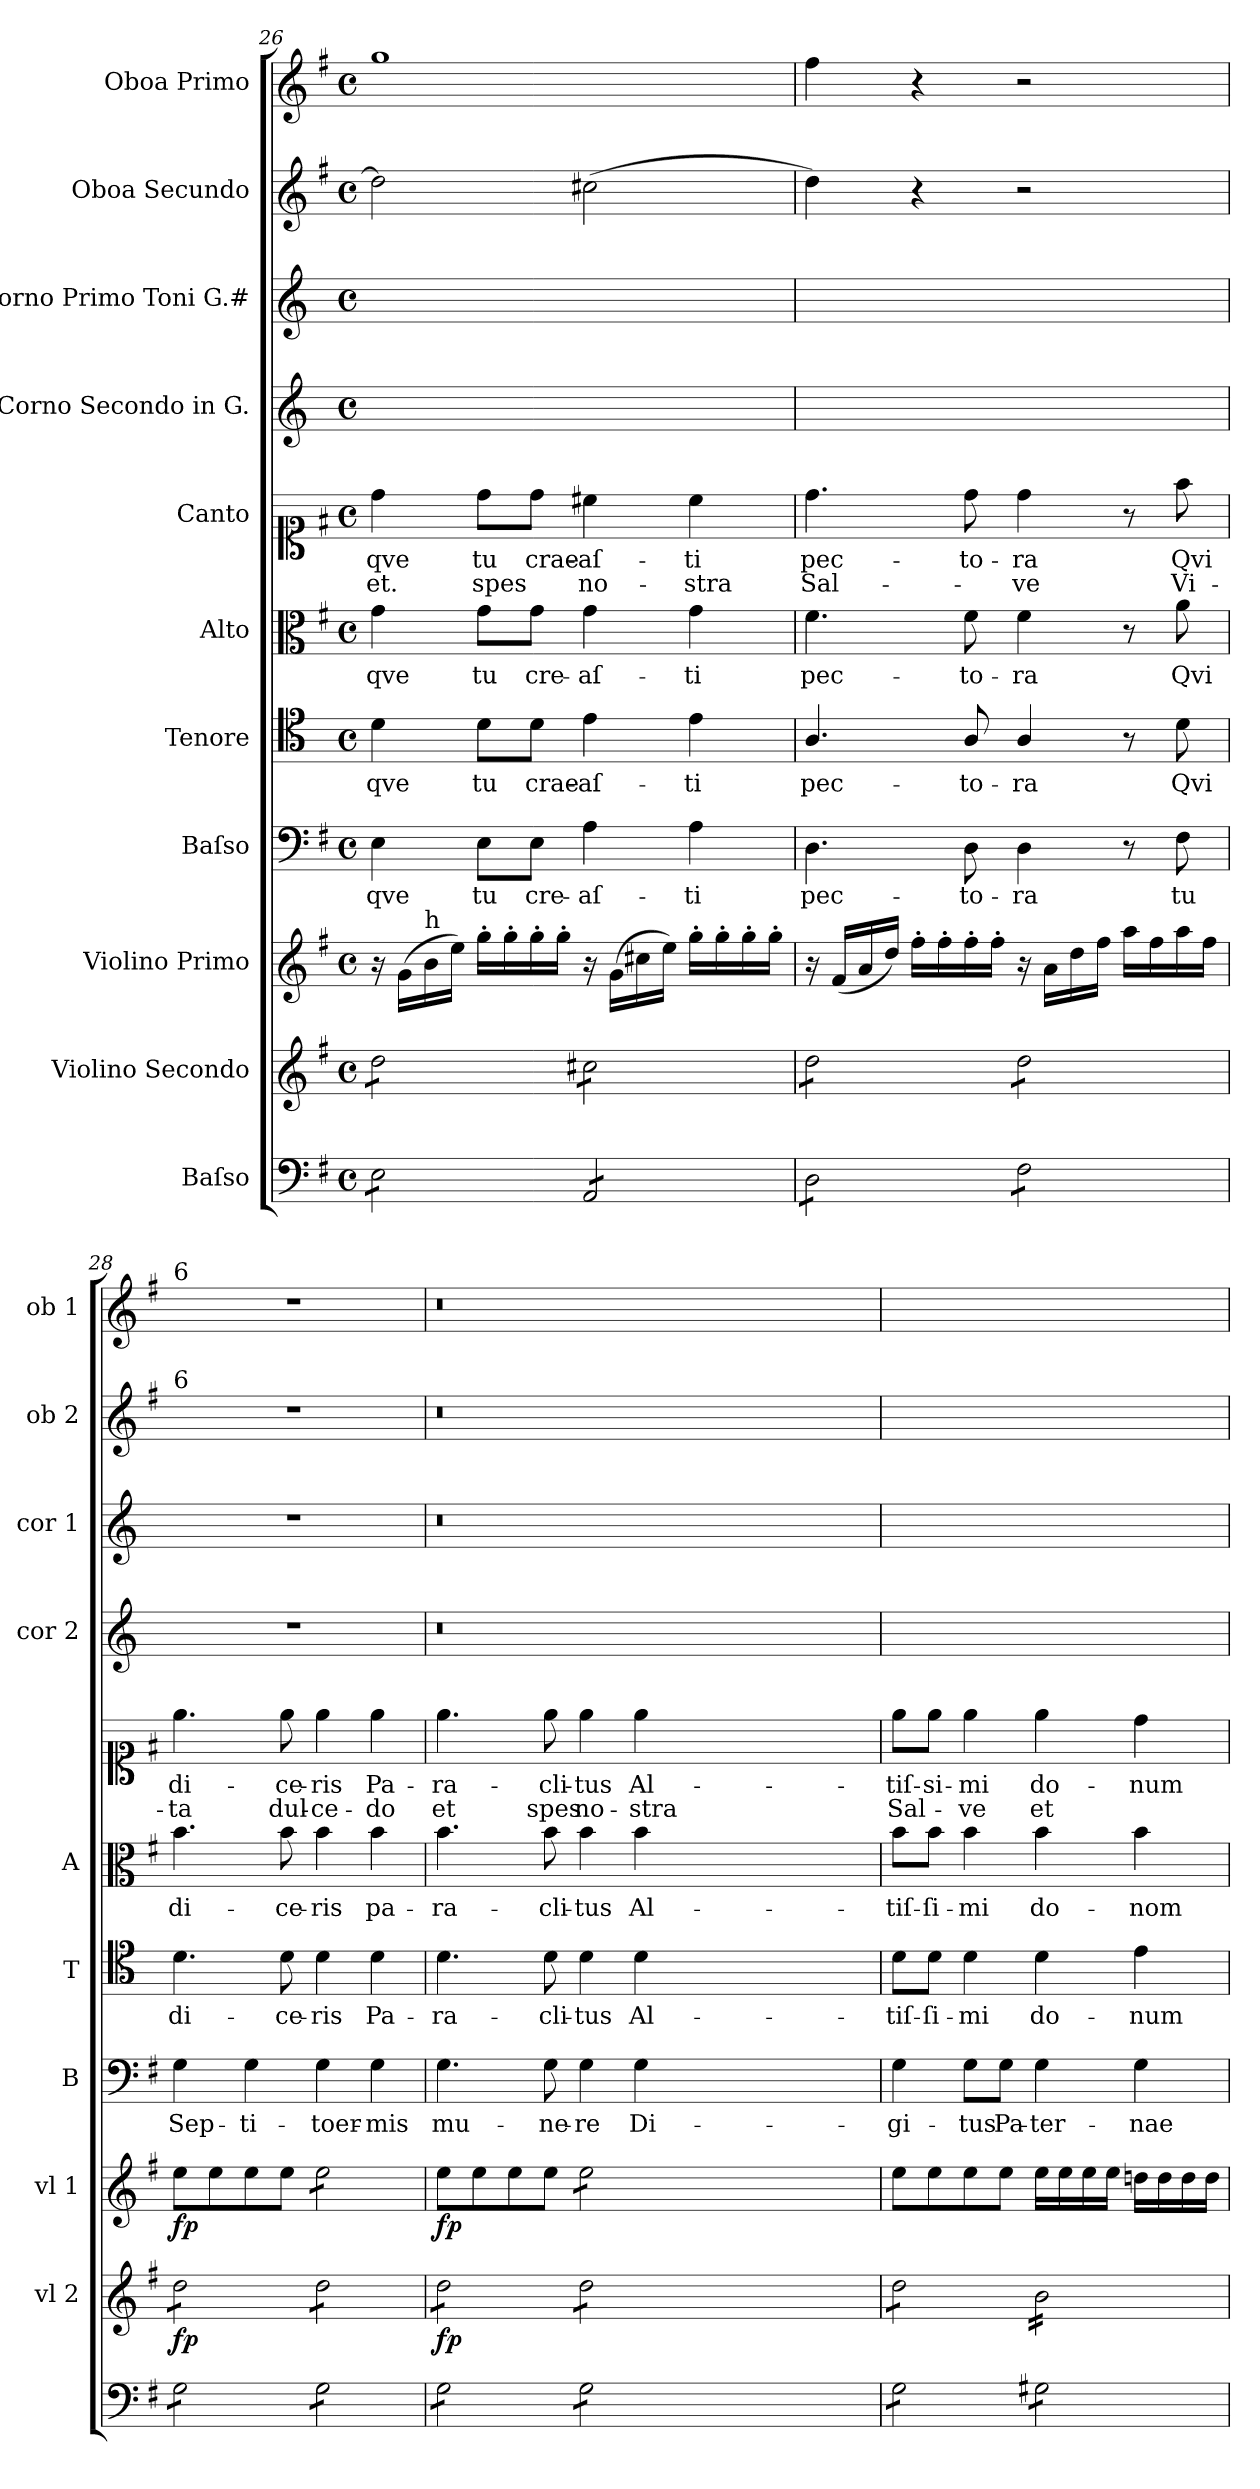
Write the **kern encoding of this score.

**kern	**kern	**dynam	**kern	**dynam	**kern	**text	**kern	**text	**kern	**text	**kern	**text	**text	**kern	**kern	**kern	**kern
*part11	*part10	*part10	*part9	*part9	*part8	*part8	*part7	*part7	*part6	*part6	*part5	*part5	*part5	*part4	*part3	*part2	*part1
*staff11	*staff10	*staff10	*staff9	*staff9	*staff8	*staff8	*staff7	*staff7	*staff6	*staff6	*staff5	*staff5	*staff5	*staff4	*staff3	*staff2	*staff1
*I"Baſso	*I"Violino Secondo	*	*I"Violino Primo	*	*I"Baſso	*	*I"Tenore	*	*I"Alto	*	*I"Canto	*	*	*I"Corno Secondo in G.	*I"Corno Primo Toni G.#	*I"Oboa Secundo	*I"Oboa Primo
*	*I'vl 2	*	*I'vl 1	*	*I'B	*	*I'T	*	*I'A	*	*	*	*	*I'cor 2	*I'cor 1	*I'ob 2	*I'ob 1
*clefF4	*clefG2	*	*clefG2	*	*clefF4	*	*clefC4	*	*clefC3	*	*clefC1	*	*	*clefG2	*clefG2	*clefG2	*clefG2
*	*	*	*	*	*	*	*	*	*	*	*	*	*	*ITrd3c5	*ITrd3c5	*	*
*k[f#]	*k[f#]	*	*k[f#]	*	*k[f#]	*	*k[]	*	*k[f#]	*	*k[f#]	*	*	*k[f#]	*k[f#]	*k[f#]	*k[f#]
*M4/4	*M4/4	*	*M4/4	*	*M4/4	*	*M4/4	*	*M4/4	*	*M4/4	*	*	*M4/4	*M4/4	*M4/4	*M4/4
*met(c)	*met(c)	*	*met(c)	*	*met(c)	*	*met(c)	*	*met(c)	*	*met(c)	*	*	*met(c)	*met(c)	*met(c)	*met(c)
=26	=26	=26	=26	=26	=26	=26	=26	=26	=26	=26	=26	=26	=26	=26	=26	=26	=26
*tremolo	*	*	*	*	*	*	*	*	*	*	*	*	*	*	*	*	*
*	*tremolo	*	*	*	*	*	*	*	*	*	*	*	*	*	*	*	*
8E\L	8dd\L	.	16r	.	4E\	qve	4d\	qve	4g\	qve	4dd\	qve	et.	1ryy	1ryy	2dd\]	1gg
.	.	.	(16g\LL	.	.	.	.	.	.	.	.	.	.	.	.	.	.
!	!	!	!LO:TX:a:t=h	!	!	!	!	!	!	!	!	!	!	!	!	!	!
8E\	8dd\	.	16b\	.	.	.	.	.	.	.	.	.	.	.	.	.	.
.	.	.	16ee\JJ)	.	.	.	.	.	.	.	.	.	.	.	.	.	.
8E\	8dd\	.	16gg'\LL	.	8E\L	tu	8d\L	tu	8g\L	tu	8dd\L	tu	spes	.	.	.	.
.	.	.	16gg'\	.	.	.	.	.	.	.	.	.	.	.	.	.	.
8E\J	8dd\J	.	16gg'\	.	8E\J	cre-	8d\J	crae-	8g\J	cre-	8dd\J	crae-	.	.	.	.	.
.	.	.	16gg'\JJ	.	.	.	.	.	.	.	.	.	.	.	.	.	.
8AA/L	8cc#X\L	.	16r	.	4A\	-aſ-	4e\	-aſ-	4g\	-aſ-	4cc#X\	-aſ-	no-	.	.	(<2cc#X\	.
.	.	.	(16g\LL	.	.	.	.	.	.	.	.	.	.	.	.	.	.
8AA/	8cc#X\	.	16cc#X\	.	.	.	.	.	.	.	.	.	.	.	.	.	.
.	.	.	16ee\JJ)	.	.	.	.	.	.	.	.	.	.	.	.	.	.
8AA/	8cc#X\	.	16gg'\LL	.	4A\	-ti	4e\	-ti	4g\	-ti	4cc#\	-ti	-stra	.	.	.	.
.	.	.	16gg'\	.	.	.	.	.	.	.	.	.	.	.	.	.	.
8AA/J	8cc#X\J	.	16gg'\	.	.	.	.	.	.	.	.	.	.	.	.	.	.
.	.	.	16gg'\JJ	.	.	.	.	.	.	.	.	.	.	.	.	.	.
=27	=27	=27	=27	=27	=27	=27	=27	=27	=27	=27	=27	=27	=27	=27	=27	=27	=27
8D\L	8dd\L	.	16r	.	4.D\	pec-	4.A/	pec-	4.f#\	pec-	4.dd\	pec-	Sal-	1ryy	1ryy	4dd\)	4ff#\
.	.	.	(16f#/LL	.	.	.	.	.	.	.	.	.	.	.	.	.	.
8D\	8dd\	.	16a/	.	.	.	.	.	.	.	.	.	.	.	.	.	.
.	.	.	16dd/JJ)	.	.	.	.	.	.	.	.	.	.	.	.	.	.
8D\	8dd\	.	16ff#'\LL	.	.	.	.	.	.	.	.	.	.	.	.	4r	4r
.	.	.	16ff#'\	.	.	.	.	.	.	.	.	.	.	.	.	.	.
8D\J	8dd\J	.	16ff#'\	.	8D\	-to-	8A/	-to-	8f#\	-to-	8dd\	-to-	.	.	.	.	.
.	.	.	16ff#'\JJ	.	.	.	.	.	.	.	.	.	.	.	.	.	.
8F#\L	8dd\L	.	16r	.	4D\	-ra	4A/	-ra	4f#\	-ra	4dd\	-ra	-ve	.	.	2r	2r
.	.	.	16a\LL	.	.	.	.	.	.	.	.	.	.	.	.	.	.
8F#\	8dd\	.	16dd\	.	.	.	.	.	.	.	.	.	.	.	.	.	.
.	.	.	16ff#\JJ	.	.	.	.	.	.	.	.	.	.	.	.	.	.
8F#\	8dd\	.	16aa\LL	.	8r	.	8r	.	8r	.	8r	.	.	.	.	.	.
.	.	.	16ff#\	.	.	.	.	.	.	.	.	.	.	.	.	.	.
8F#\J	8dd\J	.	16aa\	.	8F#\	tu	8d\	Qvi	8a\	Qvi	8ff#\	Qvi	Vi-	.	.	.	.
.	.	.	16ff#\JJ	.	.	.	.	.	.	.	.	.	.	.	.	.	.
=28	=28	=28	=28	=28	=28	=28	=28	=28	=28	=28	=28	=28	=28	=28	=28	=28	=28
!	!	!	!	!	!	!	!	!	!	!	!	!	!	!	!	!	!LO:TX:a:t=6
!	!	!	!	!	!	!	!	!	!	!	!	!	!	!	!	!LO:TX:a:t=6	!
!	!	!LO:DY:b	!	!LO:DY:b	!	!	!	!	!	!	!	!	!	!	!	!	!
8G\L	8dd\L	fp	8ee\L	fp	4G\	Sep-	4.d\	di-	4.b\	di-	4.ee\	di-	-ta	1r	1r	1r	1r
8G\	8dd\	.	8ee\	.	.	.	.	.	.	.	.	.	.	.	.	.	.
8G\	8dd\	.	8ee\	.	4G\	-ti-	.	.	.	.	.	.	.	.	.	.	.
8G\J	8dd\J	.	8ee\J	.	.	.	8d\	-ce-	8b\	-ce-	8ee\	-ce-	dul-	.	.	.	.
*	*	*	*tremolo	*	*	*	*	*	*	*	*	*	*	*	*	*	*
8G\L	8dd\L	.	8ee\L	.	4G\	-toer-	4d\	-ris	4b\	-ris	4ee\	-ris	-ce-	.	.	.	.
8G\	8dd\	.	8ee\	.	.	.	.	.	.	.	.	.	.	.	.	.	.
8G\	8dd\	.	8ee\	.	4G\	-mis	4d\	Pa-	4b\	pa-	4ee\	Pa-	-do	.	.	.	.
8G\J	8dd\J	.	8ee\J	.	.	.	.	.	.	.	.	.	.	.	.	.	.
*	*	*	*Xtremolo	*	*	*	*	*	*	*	*	*	*	*	*	*	*
=29	=29	=29	=29	=29	=29	=29	=29	=29	=29	=29	=29	=29	=29	=29	=29	=29	=29
!	!	!LO:DY:b	!	!LO:DY:b	!	!	!	!	!	!	!	!	!	!	!	!	!
8G\L	8dd\L	fp	8ee\L	fp	4.G\	mu-	4.d\	-ra-	4.b\	-ra-	4.ee\	-ra-	et	0.r	0.r	0.r	0.r
8G\	8dd\	.	8ee\	.	.	.	.	.	.	.	.	.	.	.	.	.	.
8G\	8dd\	.	8ee\	.	.	.	.	.	.	.	.	.	.	.	.	.	.
8G\J	8dd\J	.	8ee\J	.	8G\	-ne-	8d\	-cli-	8b\	-cli-	8ee\	-cli-	spes	.	.	.	.
*	*	*	*tremolo	*	*	*	*	*	*	*	*	*	*	*	*	*	*
8G\L	8dd\L	.	8ee\L	.	4G\	-re	4d\	-tus	4b\	-tus	4ee\	-tus	no-	.	.	.	.
8G\	8dd\	.	8ee\	.	.	.	.	.	.	.	.	.	.	.	.	.	.
8G\	8dd\	.	8ee\	.	4G\	Di-	4d\	Al-	4b\	Al-	4ee\	Al-	-stra	.	.	.	.
8G\J	8dd\J	.	8ee\J	.	.	.	.	.	.	.	.	.	.	.	.	.	.
*	*	*	*Xtremolo	*	*	*	*	*	*	*	*	*	*	*	*	*	*
0ryy	0ryy	.	0ryy	.	0ryy	.	0ryy	.	0ryy	.	0ryy	.	.	.	.	.	.
=30	=30	=30	=30	=30	=30	=30	=30	=30	=30	=30	=30	=30	=30	=30	=30	=30	=30
8G\L	8dd\L	.	8ee\L	.	4G\	-gi-	8d\L	-tiſ-	8b\L	-tiſ-	8ee\L	-tiſ-	Sal-	1ryy	1ryy	1ryy	1ryy
8G\	8dd\	.	8ee\	.	.	.	8d\J	-ſi-	8b\J	-ſi-	8ee\J	-si-	.	.	.	.	.
8G\	8dd\	.	8ee\	.	8G\L	-tus	4d\	-mi	4b\	-mi	4ee\	-mi	-ve	.	.	.	.
8G\J	8dd\J	.	8ee\J	.	8G\J	Pa-	.	.	.	.	.	.	.	.	.	.	.
8G#X\L	16b\LL	.	16ee\LL	.	4G\	-ter-	4d\	do-	4b\	do-	4ee\	do-	et	.	.	.	.
.	16b\	.	16ee\	.	.	.	.	.	.	.	.	.	.	.	.	.	.
8G#X\	16b\	.	16ee\	.	.	.	.	.	.	.	.	.	.	.	.	.	.
.	16b\	.	16ee\JJ	.	.	.	.	.	.	.	.	.	.	.	.	.	.
8G#X\	16b\	.	16ddn\LL	.	4G\	-nae	4e\	-num	4b\	-nom	4dd\	-num	.	.	.	.	.
.	16b\	.	16dd\	.	.	.	.	.	.	.	.	.	.	.	.	.	.
8G#X\J	16b\	.	16dd\	.	.	.	.	.	.	.	.	.	.	.	.	.	.
*Xtremolo	*	*	*	*	*	*	*	*	*	*	*	*	*	*	*	*	*
.	16b\JJ	.	16dd\JJ	.	.	.	.	.	.	.	.	.	.	.	.	.	.
*	*Xtremolo	*	*	*	*	*	*	*	*	*	*	*	*	*	*	*	*
=	=	=	=	=	=	=	=	=	=	=	=	=	=	=	=	=	=
*-	*-	*-	*-	*-	*-	*-	*-	*-	*-	*-	*-	*-	*-	*-	*-	*-	*-
